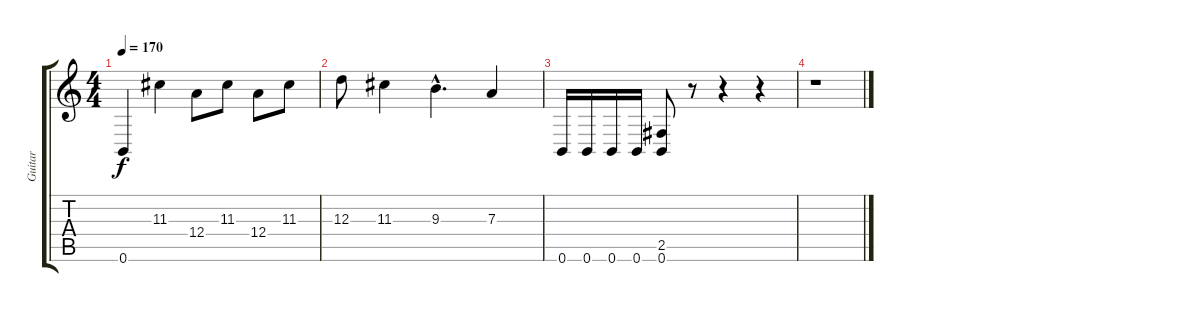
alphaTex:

\track ("Guitar" "Guitar") {instrument distortionguitar}
\staff {score tabs}
\tuning (B3 Gb3 D3 A2 E2 B1) {hide}
\ts (4 4)
\tempo 170
\clef g2
\ks c
0.6.4{dy f} 11.3.4 12.4.8 11.3.8 12.4.8 11.3.8 |
12.3.8 11.3.4 9.3{hac}.4{d} 7.3.4 |
0.6.16 0.6.16 0.6.16 0.6.16 (2.5 0.6).8 r.8 r.4 r.4 |
r.1
